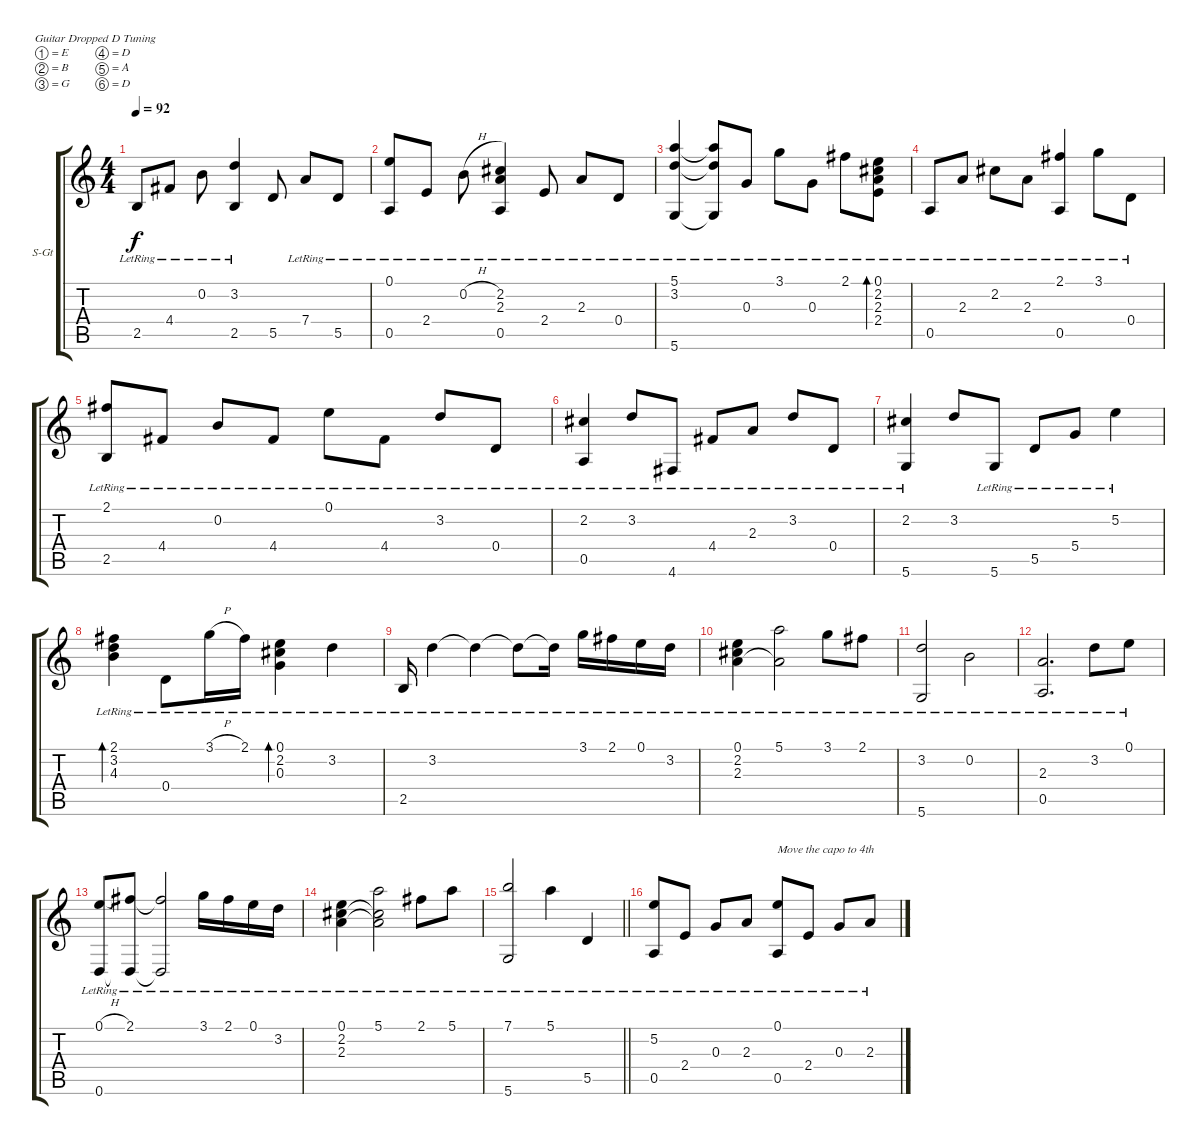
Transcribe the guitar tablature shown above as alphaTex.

\bracketExtendMode groupsimilarinstruments
\firstSystemTrackNameOrientation horizontal
\otherSystemsTrackNameOrientation horizontal
\track ("My Heart Will Go On" "S-Gt") {instrument acousticguitarsteel}
\staff {score tabs}
\tuning (E4 B3 G3 D3 A2 D2)
\ts (4 4)
\tempo 92
\clef g2
\ks c
2.5{lr}.8{dy f} 4.4{lr}.8 0.2{lr}.8 (3.2{lr} 2.5).4 5.5.8 7.4{lr}.8 5.5{lr}.8 |
(0.1{lr} 0.5{lr}).8 2.4{lr}.8 0.2{h lr}.8 (2.2{lr} 2.3{lr} 0.5{lr}).4 2.4{lr}.8 2.3{lr}.8 0.4{lr}.8 |
(5.1{lr} 3.2{lr} 5.6{lr}).4 (5.1{lr t} 3.2{lr t} 5.6{lr t}).8 0.3{lr}.8 3.1{lr}.8 0.3{lr}.8 2.1{lr}.8 (0.1{lr} 2.2{lr} 2.3{lr} 2.4{lr}).8{bd 240} |
0.5{lr}.8 2.3{lr}.8 2.2{lr}.8 2.3{lr}.8 (2.1{lr} 0.5{lr}).4 3.1{lr}.8 0.4{lr}.8 |
(2.1{lr} 2.5{lr}).8 4.4{lr}.8 0.2{lr}.8 4.4{lr}.8 0.1{lr}.8 4.4{lr}.8 3.2{lr}.8 0.4{lr}.8 |
(2.2{lr} 0.5).4 3.2{lr}.8 4.6{lr}.8 4.4{lr}.8 2.3{lr}.8 3.2{lr}.8 0.4{lr}.8 |
(2.2 5.6{lr}).4 3.2.8 5.6{lr}.8 5.5{lr}.8 5.4{lr}.8 5.2{lr}.4 |
(2.1{lr} 3.2{lr} 4.3{lr}).4{bd 240} 0.4{lr}.8 3.1{h lr}.16 2.1{lr}.16 (0.1{lr} 2.2{lr} 0.3{lr}).4{bd 240} 3.2{lr}.4 |
2.5{lr}.16 3.2{lr}.4 3.2{lr t}.4 3.2{lr t}.8 3.2{lr t}.16 3.1{lr}.16 2.1{lr}.16 0.1{lr}.16 3.2{lr}.16 |
(0.1{lr} 2.2{lr} 2.3{lr}).4 (5.1{lr} 2.3{lr t}).2 3.1{lr}.8 2.1{lr}.8 |
(3.2{lr} 5.6{lr}).2 0.2{lr}.2 |
(2.3{lr} 0.5{lr}).2{d} 3.2{lr}.8 0.1{lr}.8 |
(0.1{h lr} 0.6{lr}).8 (2.1{lr} 0.6{lr t}).8 (2.1{lr t} 0.6{lr t}).2 3.1{lr}.16 2.1{lr}.16 0.1{lr}.16 3.2{lr}.16 |
(0.1{lr} 2.2{lr} 2.3{lr}).4 (5.1{lr} 2.2{lr t} 2.3{lr t}).2 2.1{lr}.8 5.1{lr}.8 |
\barLineRight lightlight
(7.1{lr} 5.6{lr}).2 5.1{lr}.4 5.5{lr}.4 |
(5.2{lr} 0.5{lr}).8 2.4{lr}.8 0.3{lr}.8 2.3{lr}.8 (0.1{lr} 0.5{lr}).8{txt "Move the capo to 4th"} 2.4{lr}.8 0.3{lr}.8 2.3{lr}.8
